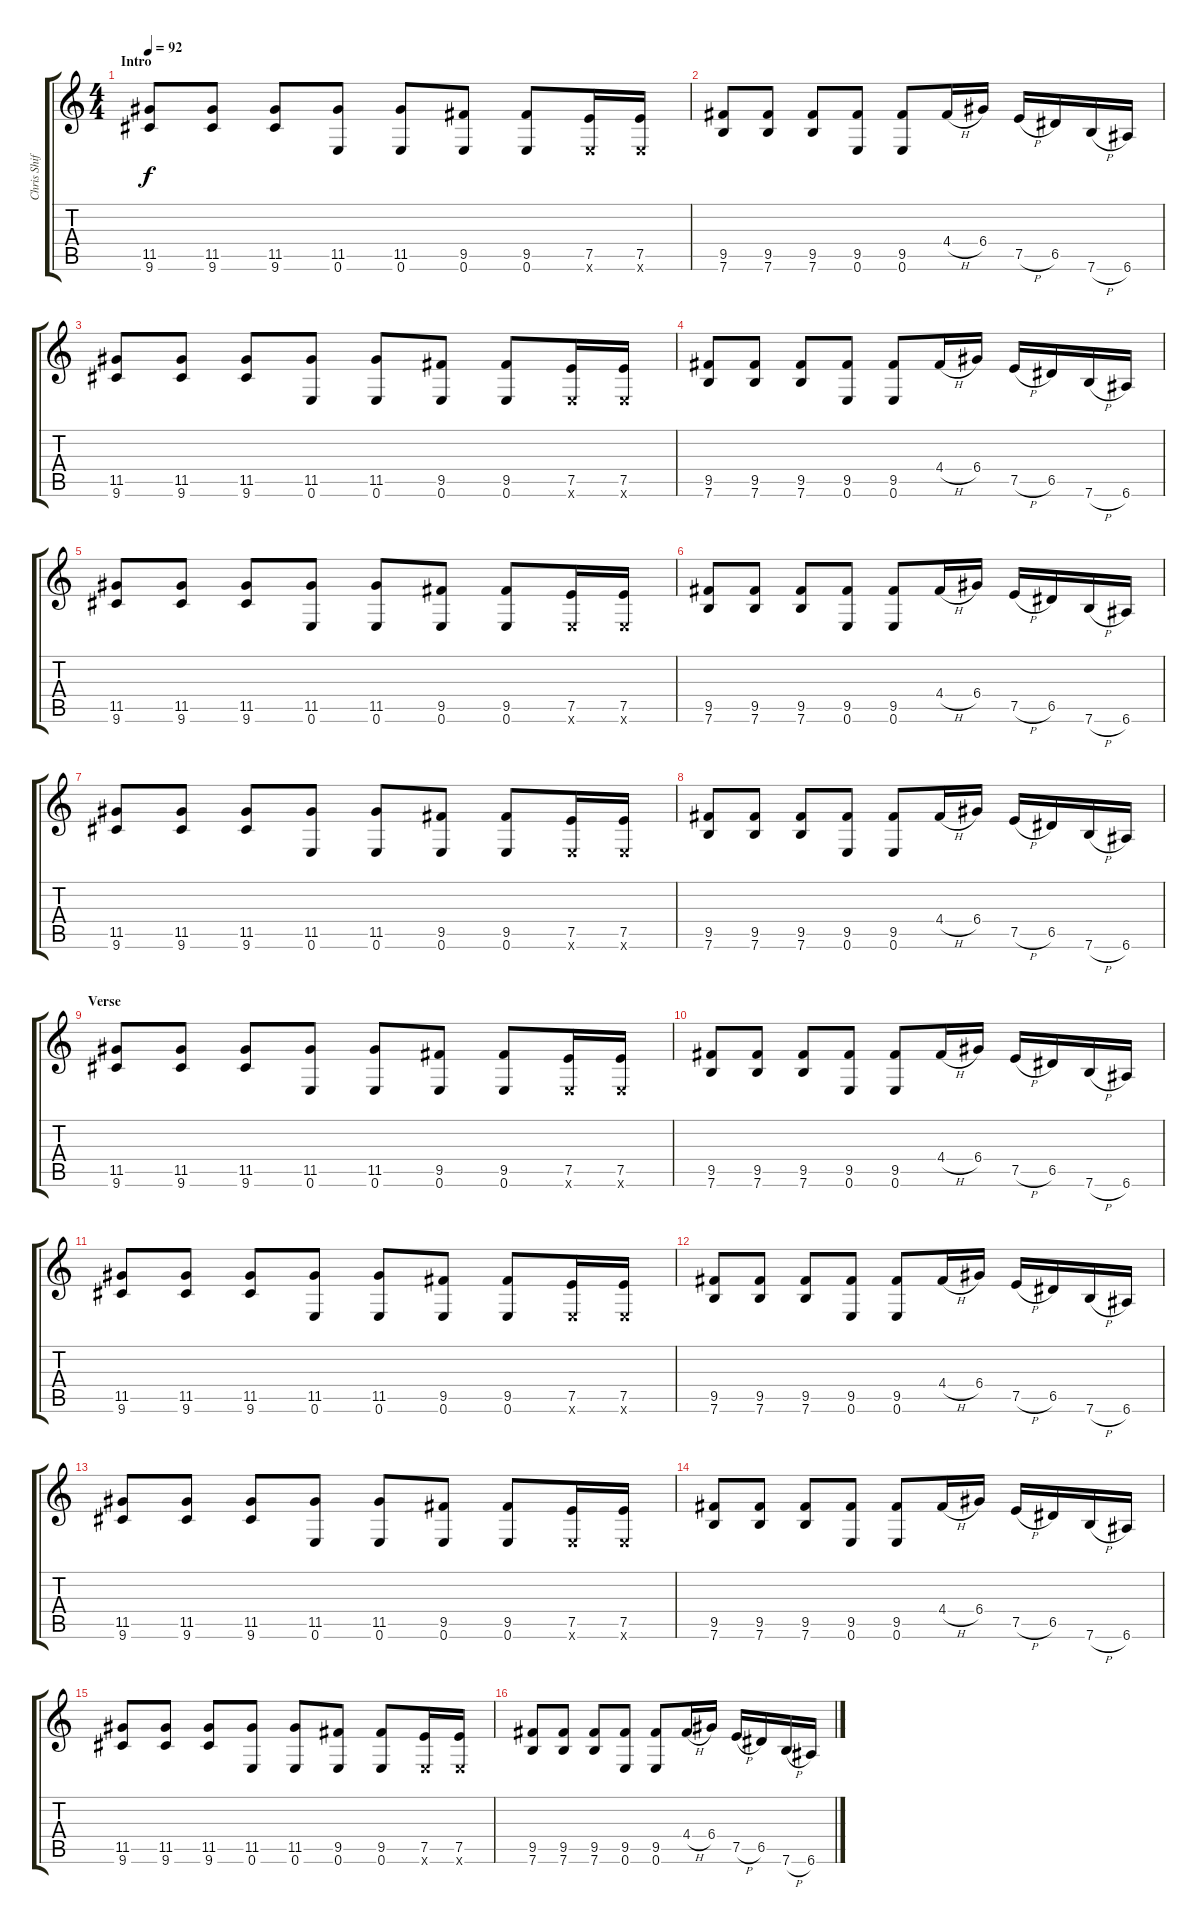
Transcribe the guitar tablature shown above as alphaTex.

\track ("Chris Shifflett (Guitar)" "Chris Shif") {instrument distortionguitar}
\staff {score tabs}
\tuning (E4 B3 G3 D3 A2 E2) {hide}
\ts (4 4)
\section ("" "Intro")
\tempo 92
\clef g2
\ks c
(11.5 9.6).8{dy f instrument distortionguitar} (11.5 9.6).8 (11.5 9.6).8 (11.5 0.6).8 (11.5 0.6).8 (9.5 0.6).8 (9.5 0.6).8 (7.5 0.6{x}).16 (7.5 0.6{x}).16 |
(9.5 7.6).8 (9.5 7.6).8 (9.5 7.6).8 (9.5 0.6).8 (9.5 0.6).8 4.4{h}.16 6.4.16 7.5{h}.16 6.5.16 7.6{h}.16 6.6.16 |
(11.5 9.6).8 (11.5 9.6).8 (11.5 9.6).8 (11.5 0.6).8 (11.5 0.6).8 (9.5 0.6).8 (9.5 0.6).8 (7.5 0.6{x}).16 (7.5 0.6{x}).16 |
(9.5 7.6).8 (9.5 7.6).8 (9.5 7.6).8 (9.5 0.6).8 (9.5 0.6).8 4.4{h}.16 6.4.16 7.5{h}.16 6.5.16 7.6{h}.16 6.6.16 |
(11.5 9.6).8 (11.5 9.6).8 (11.5 9.6).8 (11.5 0.6).8 (11.5 0.6).8 (9.5 0.6).8 (9.5 0.6).8 (7.5 0.6{x}).16 (7.5 0.6{x}).16 |
(9.5 7.6).8 (9.5 7.6).8 (9.5 7.6).8 (9.5 0.6).8 (9.5 0.6).8 4.4{h}.16 6.4.16 7.5{h}.16 6.5.16 7.6{h}.16 6.6.16 |
(11.5 9.6).8 (11.5 9.6).8 (11.5 9.6).8 (11.5 0.6).8 (11.5 0.6).8 (9.5 0.6).8 (9.5 0.6).8 (7.5 0.6{x}).16 (7.5 0.6{x}).16 |
(9.5 7.6).8 (9.5 7.6).8 (9.5 7.6).8 (9.5 0.6).8 (9.5 0.6).8 4.4{h}.16 6.4.16 7.5{h}.16 6.5.16 7.6{h}.16 6.6.16 |
\section ("" "Verse")
(11.5 9.6).8 (11.5 9.6).8 (11.5 9.6).8 (11.5 0.6).8 (11.5 0.6).8 (9.5 0.6).8 (9.5 0.6).8 (7.5 0.6{x}).16 (7.5 0.6{x}).16 |
(9.5 7.6).8 (9.5 7.6).8 (9.5 7.6).8 (9.5 0.6).8 (9.5 0.6).8 4.4{h}.16 6.4.16 7.5{h}.16 6.5.16 7.6{h}.16 6.6.16 |
(11.5 9.6).8 (11.5 9.6).8 (11.5 9.6).8 (11.5 0.6).8 (11.5 0.6).8 (9.5 0.6).8 (9.5 0.6).8 (7.5 0.6{x}).16 (7.5 0.6{x}).16 |
(9.5 7.6).8 (9.5 7.6).8 (9.5 7.6).8 (9.5 0.6).8 (9.5 0.6).8 4.4{h}.16 6.4.16 7.5{h}.16 6.5.16 7.6{h}.16 6.6.16 |
(11.5 9.6).8 (11.5 9.6).8 (11.5 9.6).8 (11.5 0.6).8 (11.5 0.6).8 (9.5 0.6).8 (9.5 0.6).8 (7.5 0.6{x}).16 (7.5 0.6{x}).16 |
(9.5 7.6).8 (9.5 7.6).8 (9.5 7.6).8 (9.5 0.6).8 (9.5 0.6).8 4.4{h}.16 6.4.16 7.5{h}.16 6.5.16 7.6{h}.16 6.6.16 |
(11.5 9.6).8 (11.5 9.6).8 (11.5 9.6).8 (11.5 0.6).8 (11.5 0.6).8 (9.5 0.6).8 (9.5 0.6).8 (7.5 0.6{x}).16 (7.5 0.6{x}).16 |
(9.5 7.6).8 (9.5 7.6).8 (9.5 7.6).8 (9.5 0.6).8 (9.5 0.6).8 4.4{h}.16 6.4.16 7.5{h}.16 6.5.16 7.6{h}.16 6.6.16
